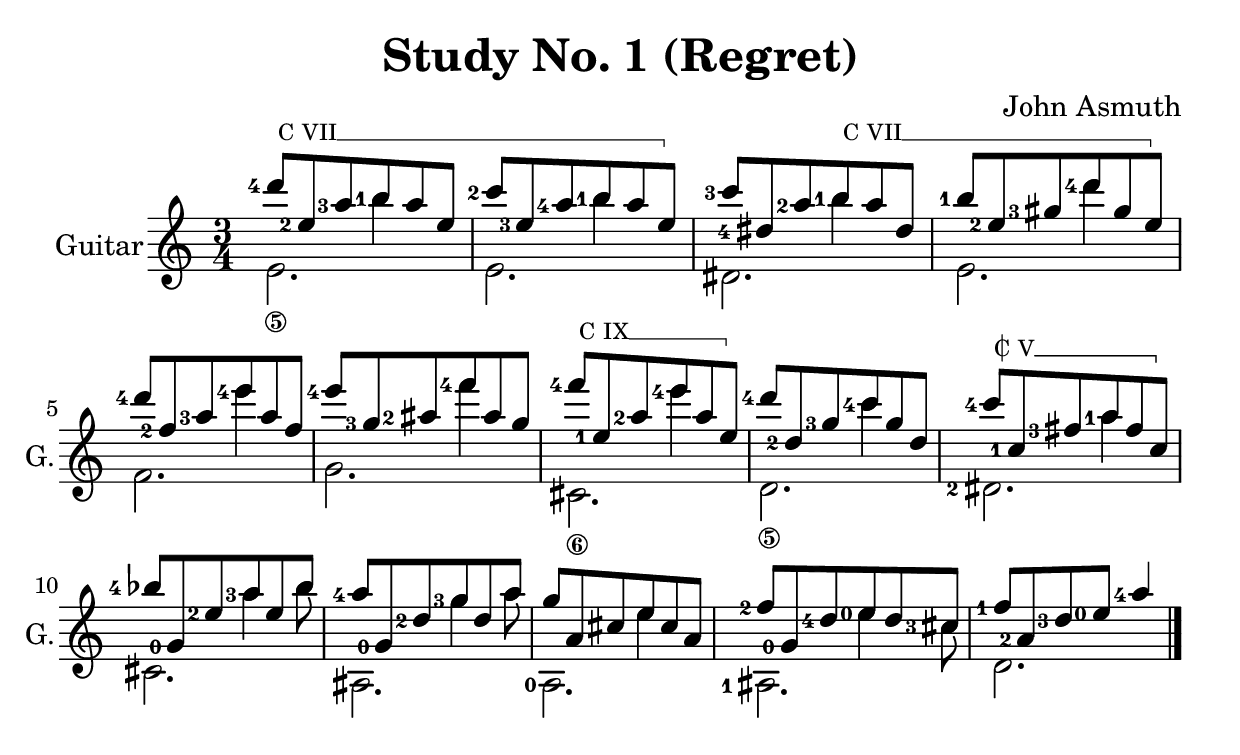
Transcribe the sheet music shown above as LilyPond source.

\version "2.18.2"
\header {
  title = "Study No. 1 (Regret)"
  composer = "John Asmuth"
  
}

\include "bbarred.ly"
#(define RH rightHandFinger)
#(set-global-staff-size 25)

\score {
<<
\new Staff \with {
  instrumentName = #"Guitar"
  shortInstrumentName = #"G."
} {
  {
    \time 3/4
    \clef "treble"
   
    <<
      \new Voice { \voiceOne
        
        \set fingeringOrientations = #'(left)
        
        \fbarre #"VII" { <d'''-4>8 <e''-2> <a''-3> <b''-1> a'' e'' | <c'''-2>8 <e''-3> <a''-4> <b''-1> a'' e'' } |
        <c'''-3>8 <dis''-4> <a''-2> \fbarre #"VII" { <b''-1> a'' dis'' | <b''-1>8 <e''-2> <gis''-3> <d'''-4> gis'' e'' } |
        <d'''-4>8 <f''-2> <a''-3> <e'''-4> a'' f'' | <e'''-4>8 <g''-3> <ais''-2> <f'''-4> ais'' g''  |
        \fbarre #"IX" { <f'''-4>8 <e''-1> <a''-2> <e'''-4> a'' e'' } | <d'''-4>8 <d''-2> <g''-3> <c'''-4> g'' d'' |
        \bbarre #"V" {<c'''-4>8 <c''-1> <fis''-3> <a''-1> fis'' c'' } | <bes''-4> <g'-0> <e''-2> <a''-3> e'' bes'' |
        <a''-4>8 <g'-0> <d''-2> <g''-3> d'' a'' | g'' a' cis'' e'' cis'' a' |
        <f''-2> <g'-0> <d''-4> <e''-0> d'' <cis''-3> | <f''-1>8 <a'-2> <d''-3> <e''-0> <a''-4>4
        
        \bar "|."
      }
      \new Voice { \voiceTwo
        \set fingeringOrientations = #'(left)
        \set stringNumberOrientations = #'(down)
        e'2.\5 | e' |
        dis' | e' |
        f' | g' |
        cis'\6 | d'\5 |
        <dis'-2> | cis' |
        ais | <a-0> |
        <ais-1> | d' |
        
      }
      \new Voice { \voiceThree
        \set fingeringOrientations = #'(left)
        
        
      }
      \new Voice { \voiceFour
        \set fingeringOrientations = #'(left)
        s4 s8 b''4 s8 | s4 s8 b''4 s8 |
        s4 s8 b''4 s8 | s4 s8 d'''4 s8 |
        s4 s8 e'''4 s8 | s4 s8 f'''4 s8 |
        s4 s8 e'''4 s8 | s4 s8 c'''4 s8 |
        s4 s8 a''4 s8 |s4 s8 a''4 bes''8 |
        s4 s8 g''4 a''8 | s4 s8 e''4 s8 |
        s4 s8 e''4 cis''8 | s4 s2|
      }
    >>
    
  }
}
>>

}